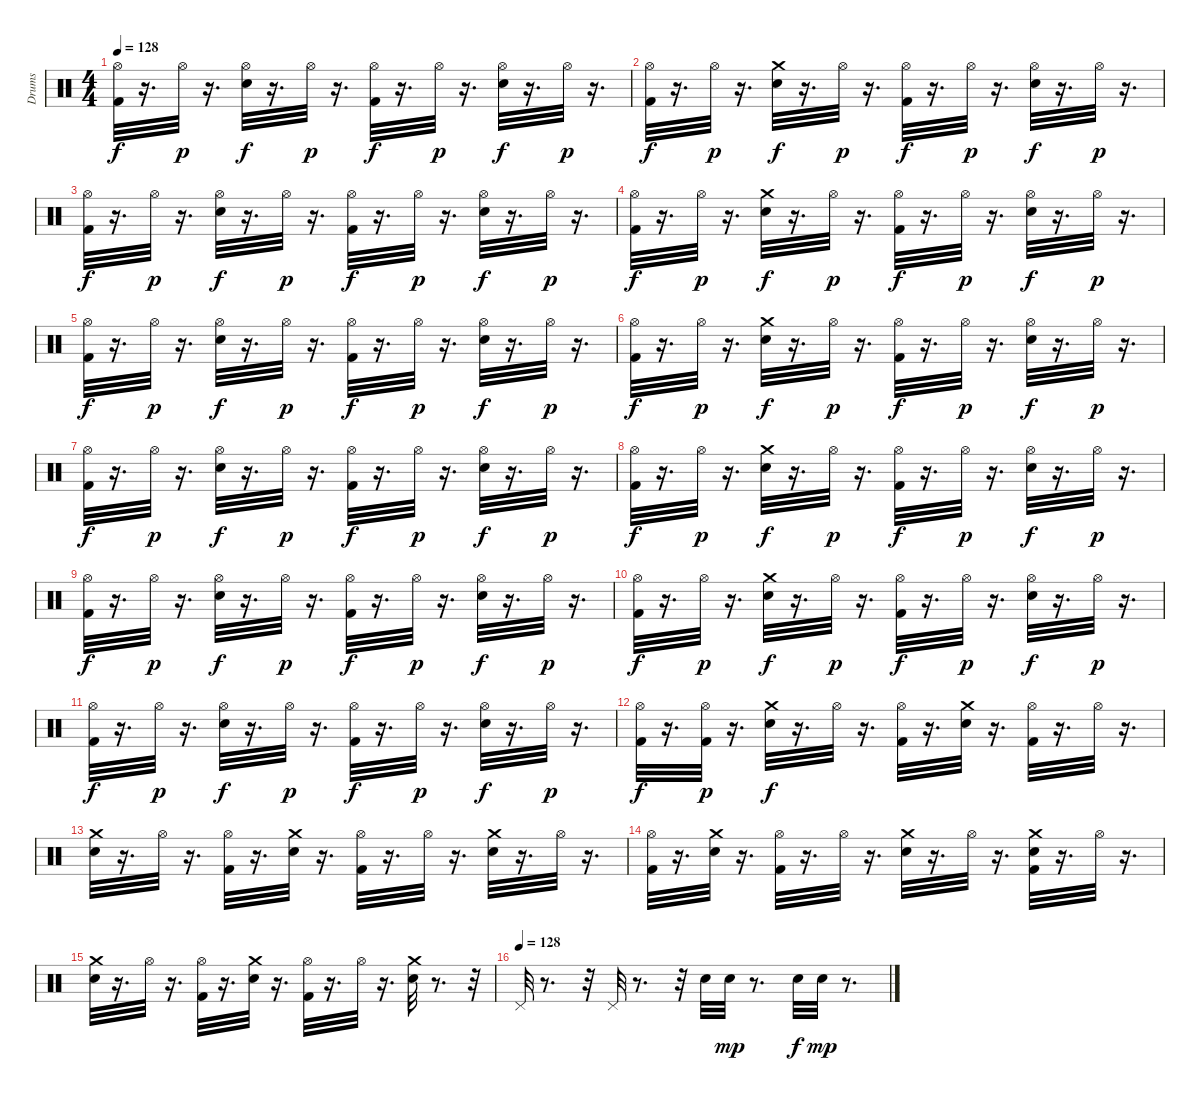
\track ("Drums" "Drums") {instrument percussion}
\staff {score}
\articulation defaults
\ts (4 4)
\tempo 128
\clef neutral
\ks c
("Hi-Hat (open)" "Kick (hit) 2").32{dy f} r.16{d} "Hi-Hat (open)".32{dy p} r.16{d} ("Hi-Hat (open)" "Electric Snare (hit)").32{dy f} r.16{d} "Hi-Hat (open)".32{dy p} r.16{d} ("Hi-Hat (open)" "Kick (hit) 2").32{dy f} r.16{d} "Hi-Hat (open)".32{dy p} r.16{d} ("Hi-Hat (open)" "Electric Snare (hit)").32{dy f} r.16{d} "Hi-Hat (open)".32{dy p} r.16{d} |
("Hi-Hat (open)" "Kick (hit) 2").32{dy f} r.16{d} "Hi-Hat (open)".32{dy p} r.16{d} ("Crash medium (hit)" "Electric Snare (hit)").32{dy f} r.16{d} "Hi-Hat (open)".32{dy p} r.16{d} ("Hi-Hat (open)" "Kick (hit) 2").32{dy f} r.16{d} "Hi-Hat (open)".32{dy p} r.16{d} ("Hi-Hat (open)" "Electric Snare (hit)").32{dy f} r.16{d} "Hi-Hat (open)".32{dy p} r.16{d} |
("Hi-Hat (open)" "Kick (hit) 2").32{dy f} r.16{d} "Hi-Hat (open)".32{dy p} r.16{d} ("Hi-Hat (open)" "Electric Snare (hit)").32{dy f} r.16{d} "Hi-Hat (open)".32{dy p} r.16{d} ("Hi-Hat (open)" "Kick (hit) 2").32{dy f} r.16{d} "Hi-Hat (open)".32{dy p} r.16{d} ("Hi-Hat (open)" "Electric Snare (hit)").32{dy f} r.16{d} "Hi-Hat (open)".32{dy p} r.16{d} |
("Hi-Hat (open)" "Kick (hit) 2").32{dy f} r.16{d} "Hi-Hat (open)".32{dy p} r.16{d} ("Crash medium (hit)" "Electric Snare (hit)").32{dy f} r.16{d} "Hi-Hat (open)".32{dy p} r.16{d} ("Hi-Hat (open)" "Kick (hit) 2").32{dy f} r.16{d} "Hi-Hat (open)".32{dy p} r.16{d} ("Hi-Hat (open)" "Electric Snare (hit)").32{dy f} r.16{d} "Hi-Hat (open)".32{dy p} r.16{d} |
("Hi-Hat (open)" "Kick (hit) 2").32{dy f} r.16{d} "Hi-Hat (open)".32{dy p} r.16{d} ("Hi-Hat (open)" "Electric Snare (hit)").32{dy f} r.16{d} "Hi-Hat (open)".32{dy p} r.16{d} ("Hi-Hat (open)" "Kick (hit) 2").32{dy f} r.16{d} "Hi-Hat (open)".32{dy p} r.16{d} ("Hi-Hat (open)" "Electric Snare (hit)").32{dy f} r.16{d} "Hi-Hat (open)".32{dy p} r.16{d} |
("Hi-Hat (open)" "Kick (hit) 2").32{dy f} r.16{d} "Hi-Hat (open)".32{dy p} r.16{d} ("Crash medium (hit)" "Electric Snare (hit)").32{dy f} r.16{d} "Hi-Hat (open)".32{dy p} r.16{d} ("Hi-Hat (open)" "Kick (hit) 2").32{dy f} r.16{d} "Hi-Hat (open)".32{dy p} r.16{d} ("Hi-Hat (open)" "Electric Snare (hit)").32{dy f} r.16{d} "Hi-Hat (open)".32{dy p} r.16{d} |
("Hi-Hat (open)" "Kick (hit) 2").32{dy f} r.16{d} "Hi-Hat (open)".32{dy p} r.16{d} ("Hi-Hat (open)" "Electric Snare (hit)").32{dy f} r.16{d} "Hi-Hat (open)".32{dy p} r.16{d} ("Hi-Hat (open)" "Kick (hit) 2").32{dy f} r.16{d} "Hi-Hat (open)".32{dy p} r.16{d} ("Hi-Hat (open)" "Electric Snare (hit)").32{dy f} r.16{d} "Hi-Hat (open)".32{dy p} r.16{d} |
("Hi-Hat (open)" "Kick (hit) 2").32{dy f} r.16{d} "Hi-Hat (open)".32{dy p} r.16{d} ("Crash medium (hit)" "Electric Snare (hit)").32{dy f} r.16{d} "Hi-Hat (open)".32{dy p} r.16{d} ("Hi-Hat (open)" "Kick (hit) 2").32{dy f} r.16{d} "Hi-Hat (open)".32{dy p} r.16{d} ("Hi-Hat (open)" "Electric Snare (hit)").32{dy f} r.16{d} "Hi-Hat (open)".32{dy p} r.16{d} |
("Hi-Hat (open)" "Kick (hit) 2").32{dy f} r.16{d} "Hi-Hat (open)".32{dy p} r.16{d} ("Hi-Hat (open)" "Electric Snare (hit)").32{dy f} r.16{d} "Hi-Hat (open)".32{dy p} r.16{d} ("Hi-Hat (open)" "Kick (hit) 2").32{dy f} r.16{d} "Hi-Hat (open)".32{dy p} r.16{d} ("Hi-Hat (open)" "Electric Snare (hit)").32{dy f} r.16{d} "Hi-Hat (open)".32{dy p} r.16{d} |
("Hi-Hat (open)" "Kick (hit) 2").32{dy f} r.16{d} "Hi-Hat (open)".32{dy p} r.16{d} ("Crash medium (hit)" "Electric Snare (hit)").32{dy f} r.16{d} "Hi-Hat (open)".32{dy p} r.16{d} ("Hi-Hat (open)" "Kick (hit) 2").32{dy f} r.16{d} "Hi-Hat (open)".32{dy p} r.16{d} ("Hi-Hat (open)" "Electric Snare (hit)").32{dy f} r.16{d} "Hi-Hat (open)".32{dy p} r.16{d} |
("Hi-Hat (open)" "Kick (hit) 2").32{dy f} r.16{d} "Hi-Hat (open)".32{dy p} r.16{d} ("Hi-Hat (open)" "Electric Snare (hit)").32{dy f} r.16{d} "Hi-Hat (open)".32{dy p} r.16{d} ("Hi-Hat (open)" "Kick (hit) 2").32{dy f} r.16{d} "Hi-Hat (open)".32{dy p} r.16{d} ("Hi-Hat (open)" "Electric Snare (hit)").32{dy f} r.16{d} "Hi-Hat (open)".32{dy p} r.16{d} |
("Hi-Hat (open)" "Kick (hit) 2").32{dy f} r.16{d} ("Kick (hit) 2" "Hi-Hat (open)").32{dy p} r.16{d} ("Crash medium (hit)" "Electric Snare (hit)").32{dy f} r.16{d} "Hi-Hat (open)".32 r.16{d} ("Hi-Hat (open)" "Kick (hit) 2").32 r.16{d} ("Crash medium (hit)" "Electric Snare (hit)").32 r.16{d} ("Hi-Hat (open)" "Kick (hit) 2").32 r.16{d} "Hi-Hat (open)".32 r.16{d} |
("Crash medium (hit)" "Electric Snare (hit)").32 r.16{d} "Hi-Hat (open)".32 r.16{d} ("Hi-Hat (open)" "Kick (hit) 2").32 r.16{d} ("Crash medium (hit)" "Electric Snare (hit)").32 r.16{d} ("Hi-Hat (open)" "Kick (hit) 2").32 r.16{d} "Hi-Hat (open)".32 r.16{d} ("Crash medium (hit)" "Electric Snare (hit)").32 r.16{d} "Hi-Hat (open)".32 r.16{d} |
("Hi-Hat (open)" "Kick (hit) 2").32 r.16{d} ("Crash medium (hit)" "Electric Snare (hit)").32 r.16{d} ("Hi-Hat (open)" "Kick (hit) 2").32 r.16{d} "Hi-Hat (open)".32 r.16{d} ("Crash medium (hit)" "Electric Snare (hit)").32 r.16{d} "Hi-Hat (open)".32 r.16{d} ("Crash medium (hit)" "Kick (hit) 2" "Electric Snare (hit)").32 r.16{d} "Hi-Hat (open)".32 r.16{d} |
("Crash medium (hit)" "Electric Snare (hit)").32 r.16{d} "Hi-Hat (open)".32 r.16{d} ("Hi-Hat (open)" "Kick (hit) 2").32 r.16{d} ("Crash medium (hit)" "Electric Snare (hit)").32 r.16{d} ("Hi-Hat (open)" "Kick (hit) 2").32 r.16{d} "Hi-Hat (open)".32 r.16{d} ("Crash medium (hit)" "Electric Snare (hit)").32 r.8{d} r.32 |
\tempo (128)
"Pedal Hi-Hat (hit)".32 r.8{d} r.32 "Pedal Hi-Hat (hit)".32 r.8{d} r.32 "Electric Snare (hit)".32 "Snare (hit) 2".32{dy mp} r.8{d} "Electric Snare (hit)".32{dy f} "Snare (hit) 2".32{dy mp} r.8{d}
